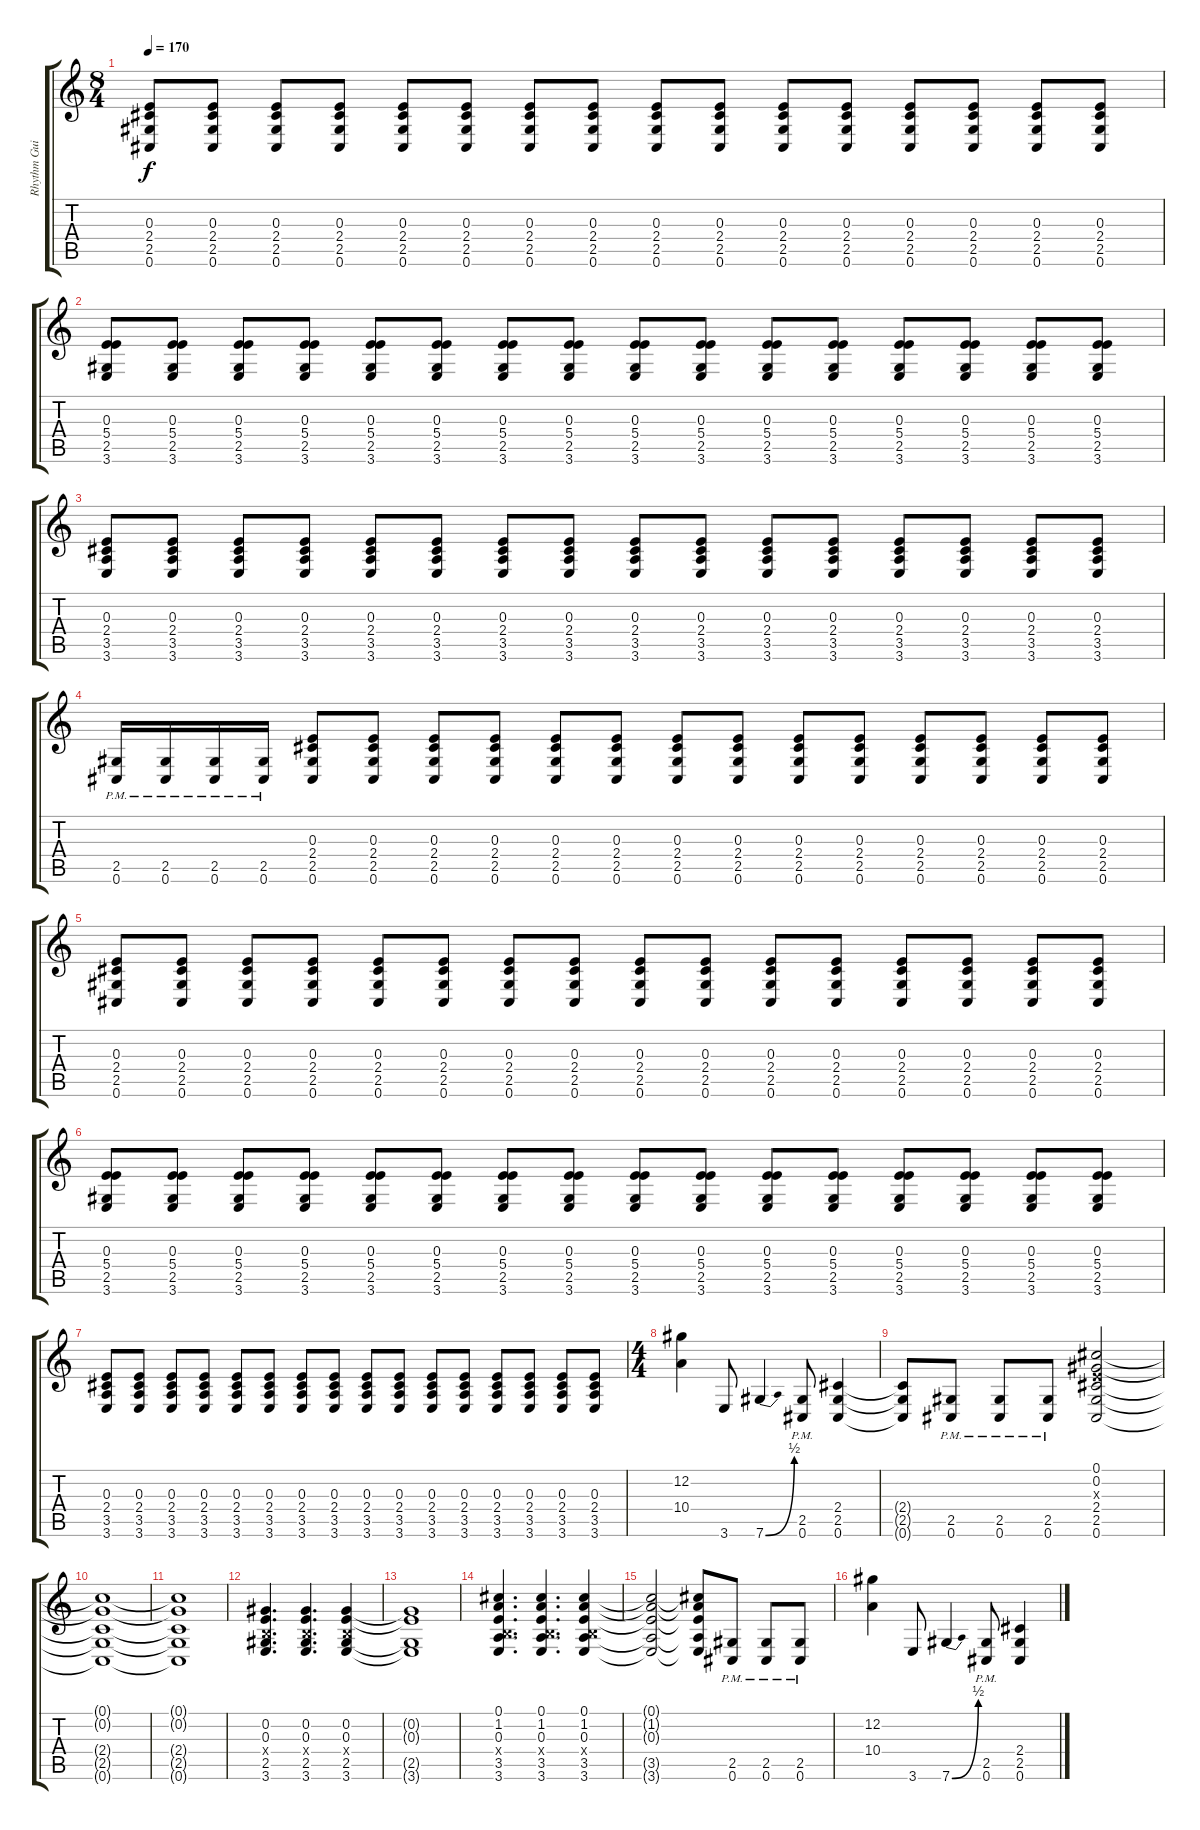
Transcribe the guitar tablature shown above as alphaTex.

\track ("Rhythm Guitar 2" "Rhythm Gui") {instrument distortionguitar}
\staff {score tabs}
\tuning (Db4 Ab3 E3 B2 Gb2 Db2) {hide}
\ts (8 4)
\tempo 170
\clef g2
\ks c
(0.3 2.4 2.5 0.6).8{dy f} (0.3 2.4 2.5 0.6).8 (0.3 2.4 2.5 0.6).8 (0.3 2.4 2.5 0.6).8 (0.3 2.4 2.5 0.6).8 (0.3 2.4 2.5 0.6).8 (0.3 2.4 2.5 0.6).8 (0.3 2.4 2.5 0.6).8 (0.3 2.4 2.5 0.6).8 (0.3 2.4 2.5 0.6).8 (0.3 2.4 2.5 0.6).8 (0.3 2.4 2.5 0.6).8 (0.3 2.4 2.5 0.6).8 (0.3 2.4 2.5 0.6).8 (0.3 2.4 2.5 0.6).8 (0.3 2.4 2.5 0.6).8 |
(0.3 5.4 2.5 3.6).8 (0.3 5.4 2.5 3.6).8 (0.3 5.4 2.5 3.6).8 (0.3 5.4 2.5 3.6).8 (0.3 5.4 2.5 3.6).8 (0.3 5.4 2.5 3.6).8 (0.3 5.4 2.5 3.6).8 (0.3 5.4 2.5 3.6).8 (0.3 5.4 2.5 3.6).8 (0.3 5.4 2.5 3.6).8 (0.3 5.4 2.5 3.6).8 (0.3 5.4 2.5 3.6).8 (0.3 5.4 2.5 3.6).8 (0.3 5.4 2.5 3.6).8 (0.3 5.4 2.5 3.6).8 (0.3 5.4 2.5 3.6).8 |
(0.3 2.4 3.5 3.6).8 (0.3 2.4 3.5 3.6).8 (0.3 2.4 3.5 3.6).8 (0.3 2.4 3.5 3.6).8 (0.3 2.4 3.5 3.6).8 (0.3 2.4 3.5 3.6).8 (0.3 2.4 3.5 3.6).8 (0.3 2.4 3.5 3.6).8 (0.3 2.4 3.5 3.6).8 (0.3 2.4 3.5 3.6).8 (0.3 2.4 3.5 3.6).8 (0.3 2.4 3.5 3.6).8 (0.3 2.4 3.5 3.6).8 (0.3 2.4 3.5 3.6).8 (0.3 2.4 3.5 3.6).8 (0.3 2.4 3.5 3.6).8 |
(2.5{pm} 0.6{pm}).16 (2.5{pm} 0.6{pm}).16 (2.5{pm} 0.6{pm}).16 (2.5{pm} 0.6{pm}).16 (0.3 2.4 2.5 0.6).8 (0.3 2.4 2.5 0.6).8 (0.3 2.4 2.5 0.6).8 (0.3 2.4 2.5 0.6).8 (0.3 2.4 2.5 0.6).8 (0.3 2.4 2.5 0.6).8 (0.3 2.4 2.5 0.6).8 (0.3 2.4 2.5 0.6).8 (0.3 2.4 2.5 0.6).8 (0.3 2.4 2.5 0.6).8 (0.3 2.4 2.5 0.6).8 (0.3 2.4 2.5 0.6).8 (0.3 2.4 2.5 0.6).8 (0.3 2.4 2.5 0.6).8 |
(0.3 2.4 2.5 0.6).8 (0.3 2.4 2.5 0.6).8 (0.3 2.4 2.5 0.6).8 (0.3 2.4 2.5 0.6).8 (0.3 2.4 2.5 0.6).8 (0.3 2.4 2.5 0.6).8 (0.3 2.4 2.5 0.6).8 (0.3 2.4 2.5 0.6).8 (0.3 2.4 2.5 0.6).8 (0.3 2.4 2.5 0.6).8 (0.3 2.4 2.5 0.6).8 (0.3 2.4 2.5 0.6).8 (0.3 2.4 2.5 0.6).8 (0.3 2.4 2.5 0.6).8 (0.3 2.4 2.5 0.6).8 (0.3 2.4 2.5 0.6).8 |
(0.3 5.4 2.5 3.6).8 (0.3 5.4 2.5 3.6).8 (0.3 5.4 2.5 3.6).8 (0.3 5.4 2.5 3.6).8 (0.3 5.4 2.5 3.6).8 (0.3 5.4 2.5 3.6).8 (0.3 5.4 2.5 3.6).8 (0.3 5.4 2.5 3.6).8 (0.3 5.4 2.5 3.6).8 (0.3 5.4 2.5 3.6).8 (0.3 5.4 2.5 3.6).8 (0.3 5.4 2.5 3.6).8 (0.3 5.4 2.5 3.6).8 (0.3 5.4 2.5 3.6).8 (0.3 5.4 2.5 3.6).8 (0.3 5.4 2.5 3.6).8 |
(0.3 2.4 3.5 3.6).8 (0.3 2.4 3.5 3.6).8 (0.3 2.4 3.5 3.6).8 (0.3 2.4 3.5 3.6).8 (0.3 2.4 3.5 3.6).8 (0.3 2.4 3.5 3.6).8 (0.3 2.4 3.5 3.6).8 (0.3 2.4 3.5 3.6).8 (0.3 2.4 3.5 3.6).8 (0.3 2.4 3.5 3.6).8 (0.3 2.4 3.5 3.6).8 (0.3 2.4 3.5 3.6).8 (0.3 2.4 3.5 3.6).8 (0.3 2.4 3.5 3.6).8 (0.3 2.4 3.5 3.6).8 (0.3 2.4 3.5 3.6).8 |
\ts (4 4)
(12.2 10.4).4 3.6.8 7.6{be (bend 0 0 60 2)}.4 (2.5{pm} 0.6{pm}).8 (2.4 2.5 0.6).4 |
(2.4{t} 2.5{t} 0.6{t}).8 (2.5{pm} 0.6{pm}).8 (2.5{pm} 0.6{pm}).8 (2.5{pm} 0.6{pm}).8 (0.1 0.2 0.3{x} 2.4 2.5 0.6).2 |
(0.1{t} 0.2{t} 2.4{t} 2.5{t} 0.6{t}).1 |
(0.1{t} 0.2{t} 2.4{t} 2.5{t} 0.6{t}).1 |
(0.2 0.3 0.4{x} 2.5 3.6).4{d} (0.2 0.3 0.4{x} 2.5 3.6).4{d} (0.2 0.3 0.4{x} 2.5 3.6).4 |
(0.2{t} 0.3{t} 2.5{t} 3.6{t}).1 |
(0.1 1.2 0.3 0.4{x} 3.5 3.6).4{d} (0.1 1.2 0.3 0.4{x} 3.5 3.6).4{d} (0.1 1.2 0.3 0.4{x} 3.5 3.6).4 |
(0.1{t} 1.2{t} 0.3{t} 3.5{t} 3.6{t}).2 (0.1{t} 1.2{t} 0.3{t} 3.5{t} 3.6{t}).8 (2.5{pm} 0.6{pm}).8 (2.5{pm} 0.6{pm}).8 (2.5{pm} 0.6{pm}).8 |
(12.2 10.4).4 3.6.8 7.6{be (bend 0 0 60 2)}.4 (2.5{pm} 0.6{pm}).8 (2.4 2.5 0.6).4
